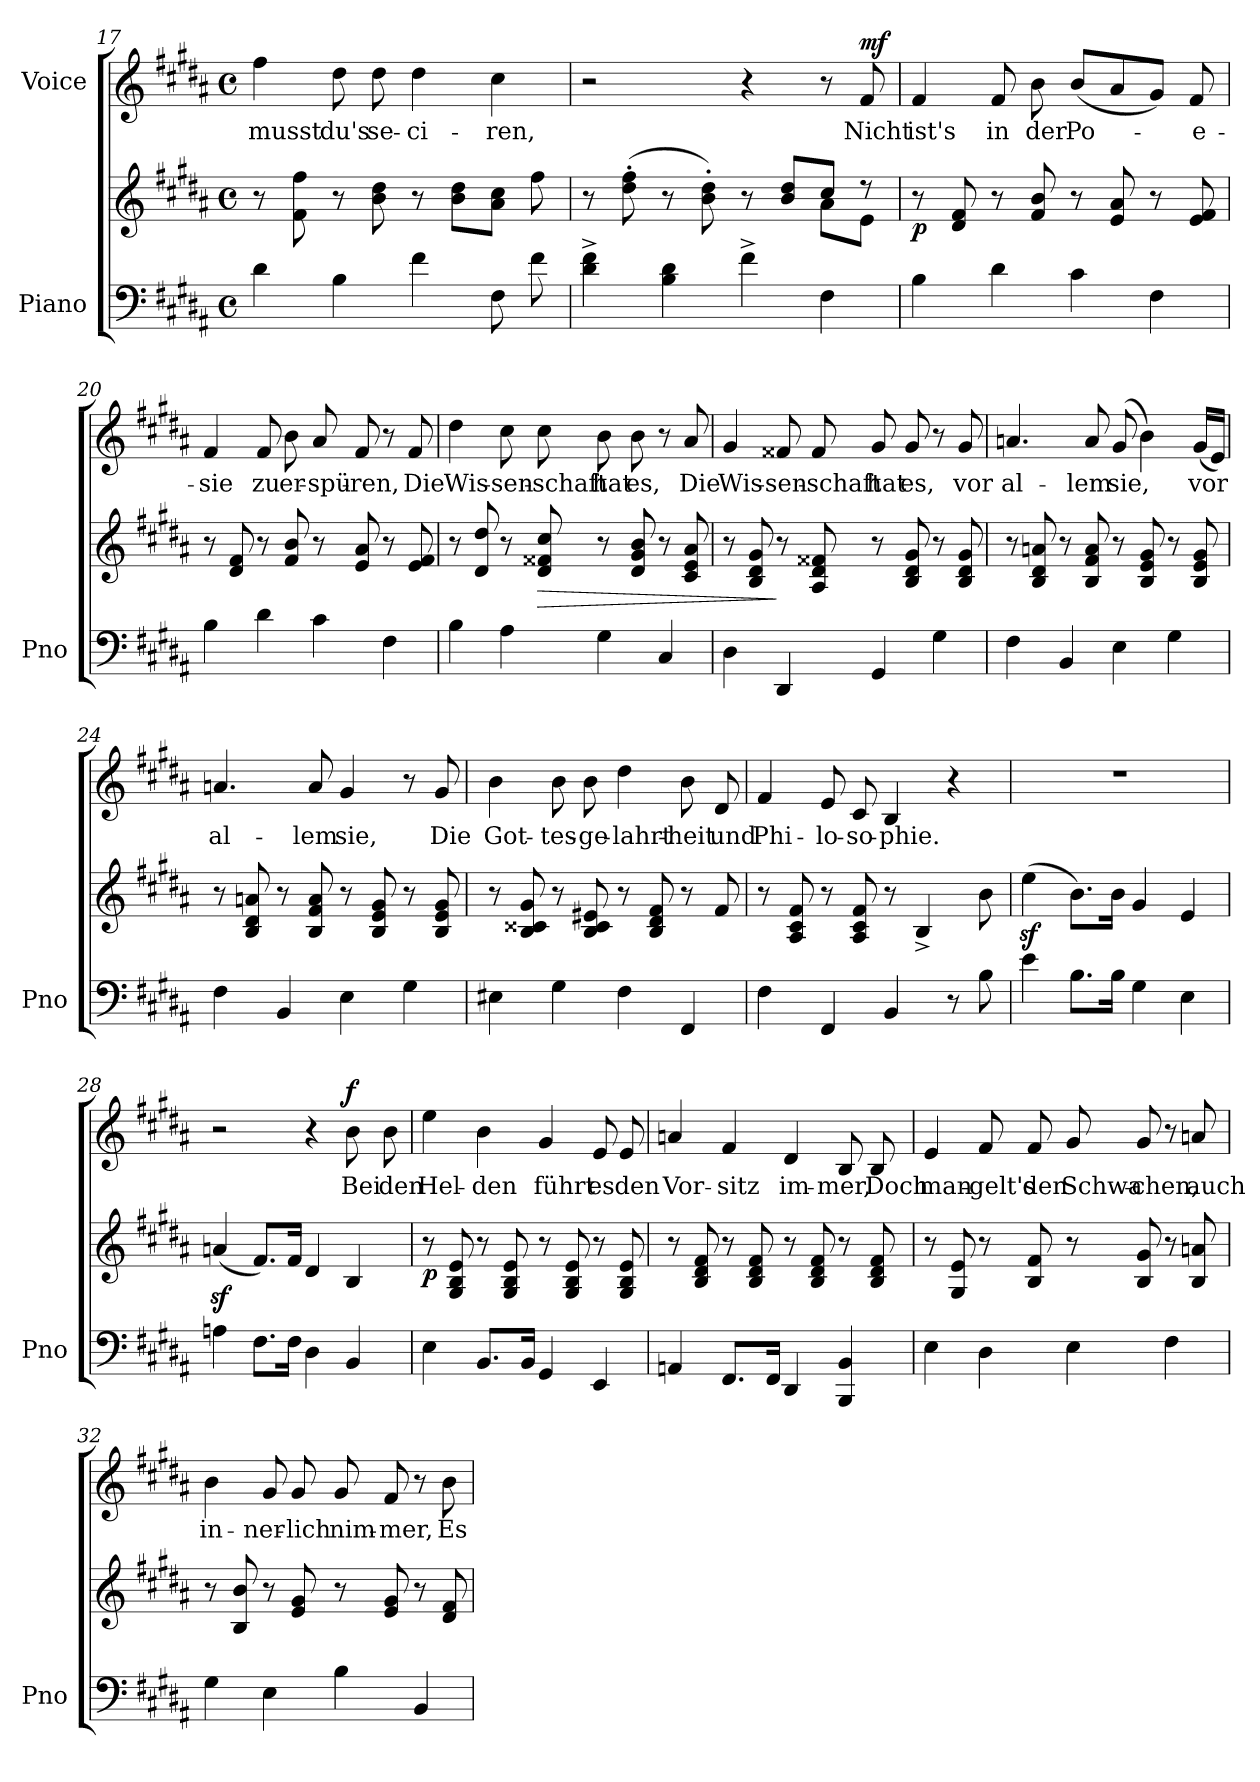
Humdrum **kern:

**kern	**kern	**dynam	**kern	**text	**dynam
*part2	*part2	*part2	*part1	*part1	*part1
*staff3	*staff2	*staff2/3	*staff1	*staff1	*staff1
*I"Piano	*	*	*I"Voice	*	*
*I'Pno	*	*	*	*	*
*clefF4	*clefG2	*	*clefG2	*	*
*k[f#c#g#d#a#]	*k[f#c#g#d#a#]	*	*k[f#c#g#d#a#]	*	*
*M4/4	*M4/4	*	*M4/4	*	*
*met(c)	*met(c)	*	*met(c)	*	*
=17	=17	=17	=17	=17	=17
4d#\	8r	.	4ff#\	musst	.
.	8f#\ 8ff#\	.	.	.	.
4B\	8r	.	8dd#\	du's	.
.	8b\ 8dd#\	.	8dd#\	se-	.
4f#\	8r	.	4dd#\	-ci-	.
.	8b\ 8dd#\L	.	.	.	.
8F#\	8a#\ 8cc#\J	.	4cc#\	-ren,	.
8f#\	8ff#\	.	.	.	.
=18	=18	=18	=18	=18	=18
*	*^	*	*	*	*
4d#\^ 4f#\^	8r	2.ryy	.	2r	.	.
.	(8dd#\' 8ff#\'	.	.	.	.	.
4B\ 4d#\	8r	.	.	.	.	.
.	8b\' 8dd#\')	.	.	.	.	.
4f#^\	8r	.	.	4r	.	.
.	8b/ 8dd#/L	.	.	.	.	.
4F#\	8cc#/J	8a#\L	.	8r	.	.
!	!	!	!	!	!	!LO:DY:a
.	8r	8e\J	.	8f#/	Nicht	mf
=19	=19	=19	=19	=19	=19	=19
!	!	!	!LO:DY:b	!	!	!
*	*v	*v	*	*	*	*
4B\	8r	p	4f#/	ist's	.
.	8d#/ 8f#/	.	.	.	.
4d#\	8r	.	8f#/	in	.
.	8f#/ 8b/	.	8b\	der	.
4c#\	8r	.	(8b/L	Po-	.
.	8e/ 8a#/	.	8a#/	.	.
4F#\	8r	.	8g#/J)	.	.
.	8e/ 8f#/	.	8f#/	-e-	.
=20	=20	=20	=20	=20	=20
4B\	8r	.	4f#/	-sie	.
.	8d#/ 8f#/	.	.	.	.
4d#\	8r	.	8f#/	zu	.
.	8f#/ 8b/	.	8b\	er-	.
4c#\	8r	.	8a#/	-spü-	.
.	8e/ 8a#/	.	8f#/	-ren,	.
4F#\	8r	.	8r	.	.
.	8e/ 8f#/	.	8f#/	Die	.
=21	=21	=21	=21	=21	=21
4B\	8r	.	4dd#\	Wis-	.
.	8d#/ 8dd#/	.	.	.	.
4A#\	8r	.	8cc#\	-sen-	.
!	!	!LO:HP:b	!	!	!
.	8d#/ 8f##X/ 8cc#/	>	8cc#\	-schaft	.
4G#\	8r	.	8b\	hat	.
.	8d#/ 8g#/ 8b/	.	8b\	es,	.
4C#/	8r	.	8r	.	.
.	8c#/ 8e/ 8a#/	.	8a#/	Die	.
=22	=22	=22	=22	=22	=22
4D#\	8r	.	4g#/	Wis-	.
.	8B/ 8d#/ 8g#/	.	.	.	.
4DD#/	8r	]	8f##X/	-sen-	.
.	8A#/ 8d#/ 8f##X/	.	8f##/	-schaft	.
4GG#/	8r	.	8g#/	hat	.
.	8B/ 8d#/ 8g#/	.	8g#/	es,	.
4G#\	8r	.	8r	.	.
.	8B/ 8d#/ 8g#/	.	8g#/	vor	.
=23	=23	=23	=23	=23	=23
4F#\	8r	.	4.an/	al-	.
.	8B/ 8d#/ 8an/	.	.	.	.
4BB/	8r	.	.	.	.
.	8B/ 8f#/ 8a/	.	8a/	-lem	.
4E\	8r	.	(8g#/	sie,	.
.	8B/ 8e/ 8g#/	.	4b\)	.	.
4G#\	8r	.	.	.	.
.	8B/ 8e/ 8g#/	.	(16g#/LL	vor	.
.	.	.	16e/JJ)	.	.
=24	=24	=24	=24	=24	=24
4F#\	8r	.	4.an/	al-	.
.	8B/ 8d#/ 8an/	.	.	.	.
4BB/	8r	.	.	.	.
.	8B/ 8f#/ 8a/	.	8a/	-lem	.
4E\	8r	.	4g#/	sie,	.
.	8B/ 8e/ 8g#/	.	.	.	.
4G#\	8r	.	8r	.	.
.	8B/ 8e/ 8g#/	.	8g#/	Die	.
=25	=25	=25	=25	=25	=25
4E#X\	8r	.	4b\	Got-	.
.	8B/ 8c##X/ 8g#/	.	.	.	.
4G#\	8r	.	8b\	-tes-	.
.	8B/ 8c##/ 8e#X/	.	8b\	-ge-	.
4F#\	8r	.	4dd#\	-lahrt-	.
.	8B/ 8d#/ 8f#/	.	.	.	.
4FF#/	8r	.	8b\	-heit	.
.	8f#/	.	8d#/	und	.
=26	=26	=26	=26	=26	=26
4F#\	8r	.	4f#/	Phi-	.
.	8A#/ 8c#/ 8f#/	.	.	.	.
4FF#/	8r	.	8e/	-lo-	.
.	8A#/ 8c#/ 8f#/	.	8c#/	-so-	.
4BB/	8r	.	4B/	-phie.	.
.	4B^/	.	.	.	.
8r	.	.	4r	.	.
8B\	8b\	.	.	.	.
=27	=27	=27	=27	=27	=27
4e\	(4eez<\	.	1r	.	.
8.B\L	8.b\L)	.	.	.	.
16B\Jk	16b\Jk	.	.	.	.
4G#\	4g#/	.	.	.	.
4E\	4e/	.	.	.	.
=28	=28	=28	=28	=28	=28
4An\	(4anz</	.	2r	.	.
8.F#\L	8.f#/L)	.	.	.	.
16F#\Jk	16f#/Jk	.	.	.	.
4D#\	4d#/	.	4r	.	.
!	!	!	!	!	!LO:DY:a
4BB/	4B/	.	8b\	Bei	f
.	.	.	8b\	den	.
=29	=29	=29	=29	=29	=29
!	!	!LO:DY:b	!	!	!
4E\	8r	p	4ee\	Hel-	.
.	8G#/ 8B/ 8e/	.	.	.	.
8.BB/L	8r	.	4b\	-den	.
.	8G#/ 8B/ 8e/	.	.	.	.
16BB/Jk	.	.	.	.	.
4GG#/	8r	.	4g#/	führt	.
.	8G#/ 8B/ 8e/	.	.	.	.
4EE/	8r	.	8e/	es	.
.	8G#/ 8B/ 8e/	.	8e/	den	.
=30	=30	=30	=30	=30	=30
4AAn/	8r	.	4an/	Vor-	.
.	8B/ 8d#/ 8f#/	.	.	.	.
8.FF#/L	8r	.	4f#/	-sitz	.
.	8B/ 8d#/ 8f#/	.	.	.	.
16FF#/Jk	.	.	.	.	.
4DD#/	8r	.	4d#/	im-	.
.	8B/ 8d#/ 8f#/	.	.	.	.
4BBB/ 4BB/	8r	.	8B/	-mer,	.
.	8B/ 8d#/ 8f#/	.	8B/	Doch	.
=31	=31	=31	=31	=31	=31
4E\	8r	.	4e/	man-	.
.	8G#/ 8e/	.	.	.	.
4D#\	8r	.	8f#/	-gelt's	.
.	8B/ 8f#/	.	8f#/	den	.
4E\	8r	.	8g#/	Schwa-	.
.	8B/ 8g#/	.	8g#/	-chen,	.
4F#\	8r	.	8r	.	.
.	8B/ 8an/	.	8an/	auch	.
=32	=32	=32	=32	=32	=32
4G#\	8r	.	4b\	in-	.
.	8B/ 8b/	.	.	.	.
4E\	8r	.	8g#/	-ner-	.
.	8e/ 8g#/	.	8g#/	-lich	.
4B\	8r	.	8g#/	nim-	.
.	8e/ 8g#/	.	8f#/	-mer,	.
4BB/	8r	.	8r	.	.
.	8d#/ 8f#/	.	8b\	Es	.
=	=	=	=	=	=
*-	*-	*-	*-	*-	*-
